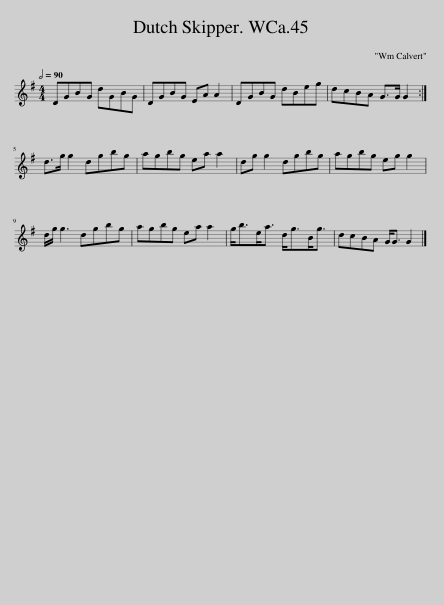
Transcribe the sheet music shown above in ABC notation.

X:1
L:1/8
Q:1/2=90
M:4/4
I:linebreak $
K:G
V:1 treble
V:1
 DGBG dGBG | DGBG EA A2 | DGBG dBeg | dcBA G>G G2 :|$ d>g g2 dgbg | %5
 agbg ea a2 | dg g2 dgbg | agbg eg g2 |$ d/g/ g3 dgbg | agbg ea a2 | %10
 g<be<a d<gB<g | dcBA G<G G2 |] %12
